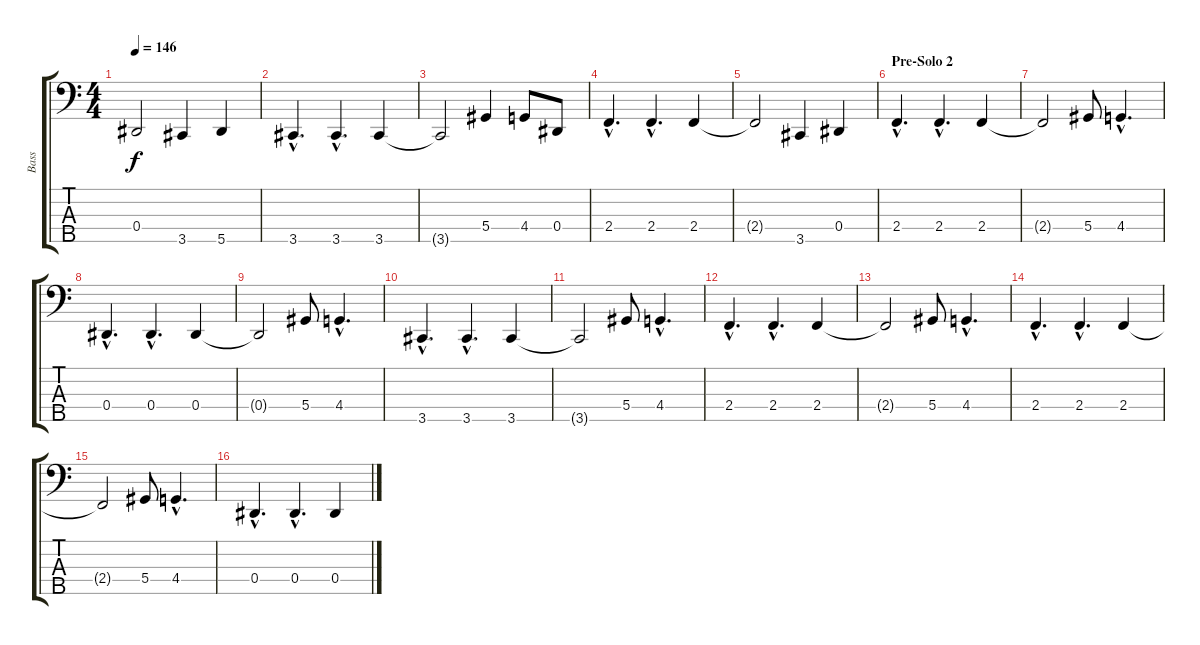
\track ("Bass" "Bass") {instrument electricbasspick}
\staff {score tabs}
\tuning (Gb2 Db2 Ab1 Eb1 Bb0) {hide}
\ts (4 4)
\tempo 146
\clef f4
\ks c
0.4{t}.2{dy f} 3.5.4 5.5.4 |
3.5{hac}.4{d} 3.5{hac}.4{d} 3.5.4 |
3.5{t}.2 5.4.4 4.4.8 0.4.8 |
2.4{hac}.4{d} 2.4{hac}.4{d} 2.4.4 |
2.4{t}.2 3.5.4 0.4.4 |
\section ("" "Pre-Solo 2")
2.4{hac}.4{d} 2.4{hac}.4{d} 2.4.4 |
2.4{t}.2 5.4.8 4.4{hac}.4{d} |
0.4{hac}.4{d} 0.4{hac}.4{d} 0.4.4 |
0.4{t}.2 5.4.8 4.4{hac}.4{d} |
3.5{hac}.4{d} 3.5{hac}.4{d} 3.5.4 |
3.5{t}.2 5.4.8 4.4{hac}.4{d} |
2.4{hac}.4{d} 2.4{hac}.4{d} 2.4.4 |
2.4{t}.2 5.4.8 4.4{hac}.4{d} |
2.4{hac}.4{d} 2.4{hac}.4{d} 2.4.4 |
2.4{t}.2 5.4.8 4.4{hac}.4{d} |
0.4{hac}.4{d} 0.4{hac}.4{d} 0.4.4
